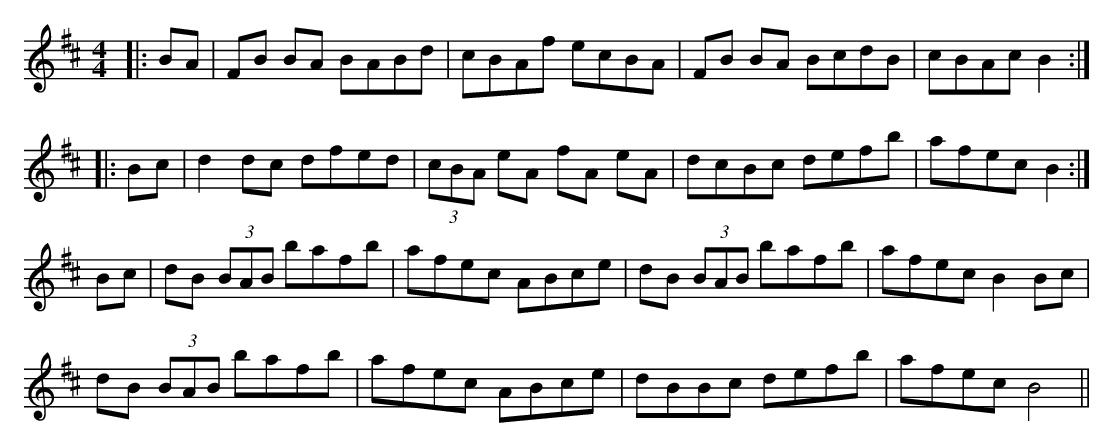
X:1
M:4/4
K:Bmin
|:BA|FB BA BABd|cBAf ecBA|FB BA BcdB|cBAc B2:|
|:Bc|d2 dc dfed|(3cBA eA fA eA|dcBc defb|afec B2:|
Bc|dB (3BAB bafb|afec ABce|dB (3BAB bafb|afec B2 Bc|
dB (3BAB bafb|afec ABce|dBBc defb|afec B4||
